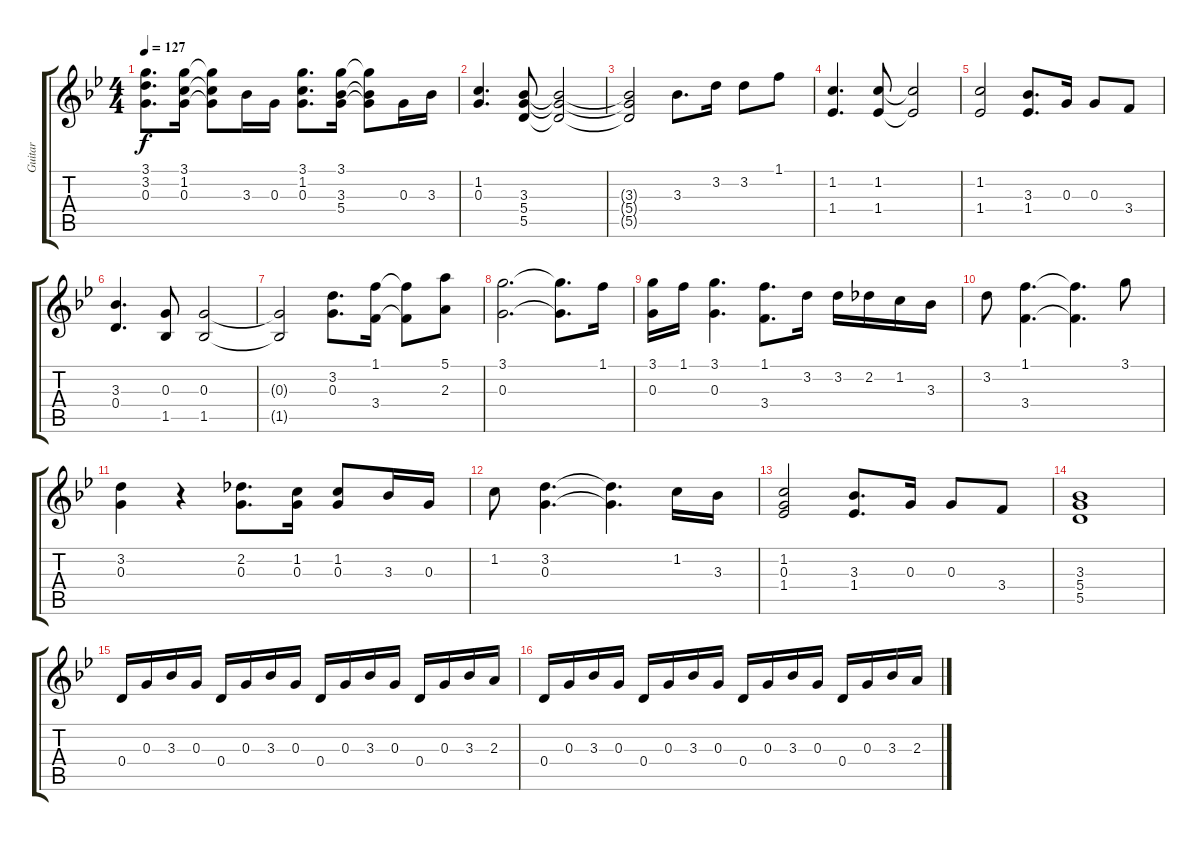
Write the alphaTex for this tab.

\track ("Guitar" "Guitar") {instrument acousticguitarsteel}
\staff {score tabs}
\tuning (E4 B3 G3 D3 A2 D2) {hide}
\ts (4 4)
\tempo 127
\clef g2
\ks bb
(3.1 3.2 0.3).8{d dy f} (3.1 1.2 0.3).16 (3.1{t} 1.2{t} 0.3{t}).8 3.3.16 0.3.16 (3.1 1.2 0.3).8{d} (3.1 3.3 5.4).16 (3.1{t} 3.3{t} 5.4{t}).8 0.3.16 3.3.16 |
(1.2 0.3).4{d} (3.3 5.4 5.5).8 (3.3{t} 5.4{t} 5.5{t}).2 |
(3.3{t} 5.4{t} 5.5{t}).2 3.3.8{d} 3.2.16 3.2.8 1.1.8 |
(1.2 1.4).4{d} (1.2 1.4).8 (1.2{t} 1.4{t}).2 |
(1.2 1.4).2 (3.3 1.4).8{d} 0.3.16 0.3.8 3.4.8 |
(3.3 0.4).4{d} (0.3 1.5).8 (0.3 1.5).2 |
(0.3{t} 1.5{t}).2 (3.2 0.3).8{d} (1.1 3.4).16 (1.1{t} 3.4{t}).8 (5.1 2.3).8 |
(3.1 0.3).2{d} (3.1{t} 0.3{t}).8{d} 1.1.16 |
(3.1 0.3).16 1.1.16 (3.1 0.3).4{d} (1.1 3.4).8{d} 3.2.16 3.2.16 2.2.16 1.2.16 3.3.16 |
3.2.8 (1.1 3.4).4{d} (1.1{t} 3.4{t}).4{d} 3.1.8 |
(3.2 0.3).4 r.4 (2.2 0.3).8{d} (1.2 0.3).16 (1.2 0.3).8 3.3.16 0.3.16 |
1.2.8 (3.2 0.3).4{d} (3.2{t} 0.3{t}).4{d} 1.2.16 3.3.16 |
(1.2 0.3 1.4).2 (3.3 1.4).8{d} 0.3.16 0.3.8 3.4.8 |
(3.3 5.4 5.5).1 |
0.4.16 0.3.16 3.3.16 0.3.16 0.4.16 0.3.16 3.3.16 0.3.16 0.4.16 0.3.16 3.3.16 0.3.16 0.4.16 0.3.16 3.3.16 2.3.16 |
0.4.16 0.3.16 3.3.16 0.3.16 0.4.16 0.3.16 3.3.16 0.3.16 0.4.16 0.3.16 3.3.16 0.3.16 0.4.16 0.3.16 3.3.16 2.3.16
